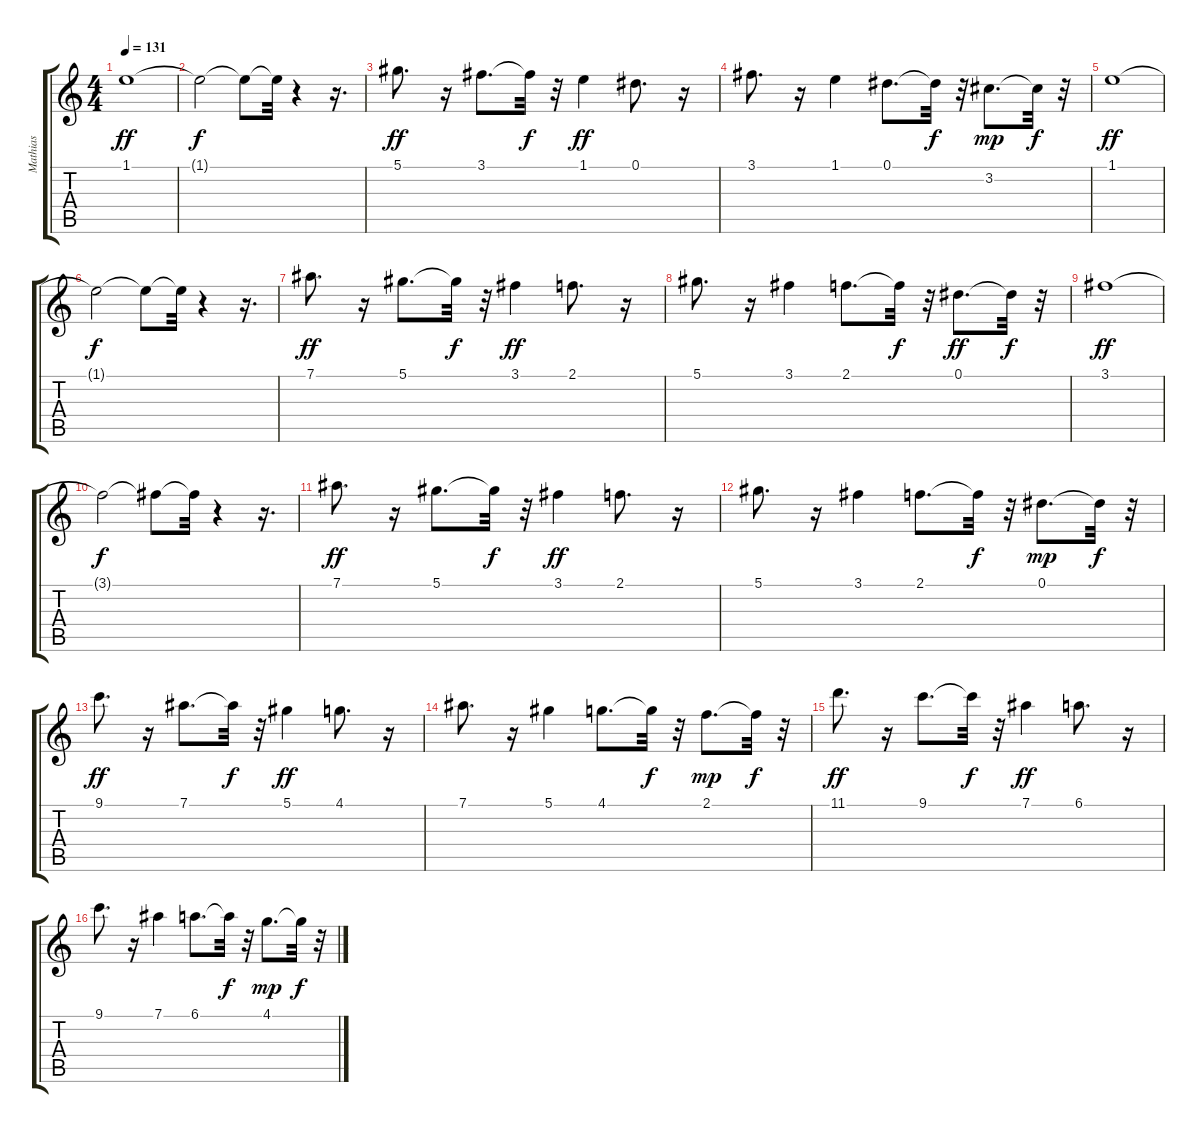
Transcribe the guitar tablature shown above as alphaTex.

\track ("Mathias" "Mathias") {instrument acousticguitarsteel}
\staff {score tabs}
\tuning (Eb4 Bb3 Gb3 Db3 Ab2 Eb2) {hide}
\ts (4 4)
\tempo 131
\clef g2
\ks c
1.1.1{dy ff} |
1.1{t}.2{dy f} 1.1{t}.8 1.1{t}.32 r.4 r.16{d} |
5.1.8{d dy ff} r.16 3.1.8{d} 3.1{t}.32{dy f} r.32 1.1.4{dy ff} 0.1.8{d} r.16 |
3.1.8{d} r.16 1.1.4 0.1.8{d} 0.1{t}.32{dy f} r.32 3.2.8{d dy mp} 3.2{t}.32{dy f} r.32 |
1.1.1{dy ff} |
1.1{t}.2{dy f} 1.1{t}.8 1.1{t}.32 r.4 r.16{d} |
7.1.8{d dy ff} r.16 5.1.8{d} 5.1{t}.32{dy f} r.32 3.1.4{dy ff} 2.1.8{d} r.16 |
5.1.8{d} r.16 3.1.4 2.1.8{d} 2.1{t}.32{dy f} r.32 0.1.8{d dy ff} 0.1{t}.32{dy f} r.32 |
3.1.1{dy ff} |
3.1{t}.2{dy f} 3.1{t}.8 3.1{t}.32 r.4 r.16{d} |
7.1.8{d dy ff} r.16 5.1.8{d} 5.1{t}.32{dy f} r.32 3.1.4{dy ff} 2.1.8{d} r.16 |
5.1.8{d} r.16 3.1.4 2.1.8{d} 2.1{t}.32{dy f} r.32 0.1.8{d dy mp} 0.1{t}.32{dy f} r.32 |
9.1.8{d dy ff} r.16 7.1.8{d} 7.1{t}.32{dy f} r.32 5.1.4{dy ff} 4.1.8{d} r.16 |
7.1.8{d} r.16 5.1.4 4.1.8{d} 4.1{t}.32{dy f} r.32 2.1.8{d dy mp} 2.1{t}.32{dy f} r.32 |
11.1.8{d dy ff} r.16 9.1.8{d} 9.1{t}.32{dy f} r.32 7.1.4{dy ff} 6.1.8{d} r.16 |
9.1.8{d} r.16 7.1.4 6.1.8{d} 6.1{t}.32{dy f} r.32 4.1.8{d dy mp} 4.1{t}.32{dy f} r.32
